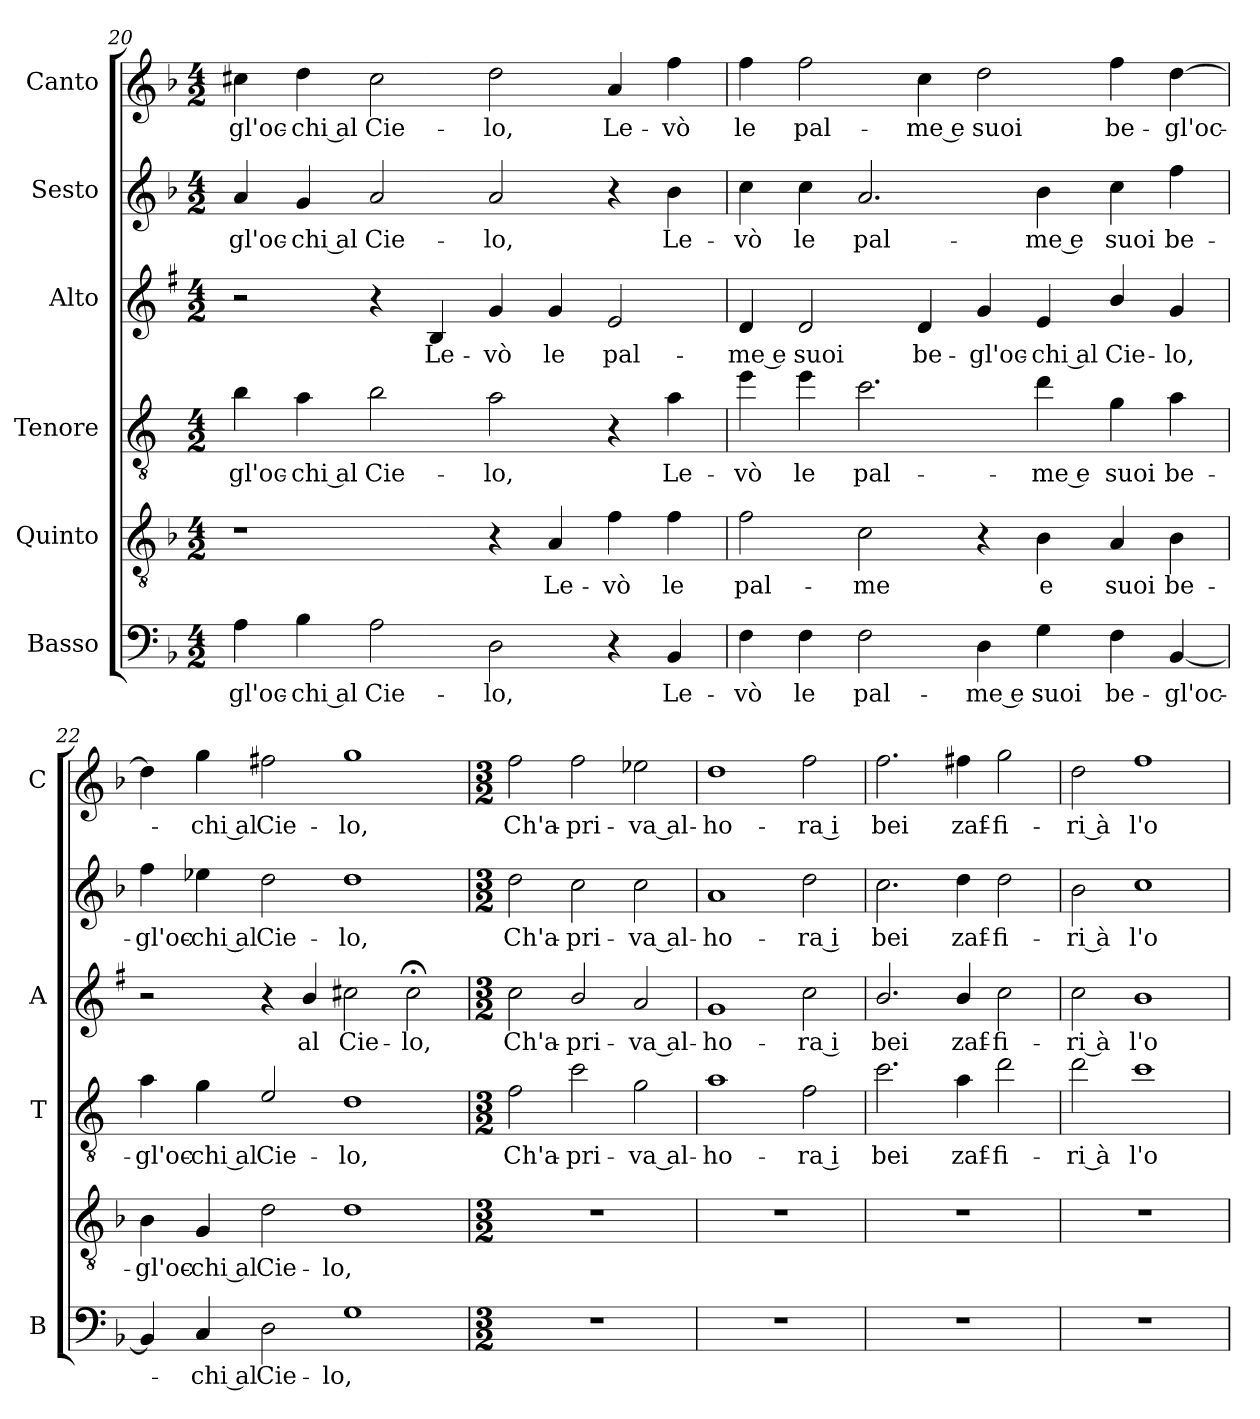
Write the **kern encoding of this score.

**kern	**text	**kern	**text	**kern	**text	**kern	**text	**kern	**text	**kern	**text
*part6	*part6	*part5	*part5	*part4	*part4	*part3	*part3	*part2	*part2	*part1	*part1
*staff6	*staff6	*staff5	*staff5	*staff4	*staff4	*staff3	*staff3	*staff2	*staff2	*staff1	*staff1
*I"Basso	*	*I"Quinto	*	*I"Tenore	*	*I"Alto	*	*I"Sesto	*	*I"Canto	*
*I'B	*	*	*	*I'T	*	*I'A	*	*	*	*I'C	*
*clefF4	*	*clefGv2	*	*clefGv2	*	*clefG2	*	*clefG2	*	*clefG2	*
*	*	*	*	*ITrd4c7	*	*ITrd1c2	*	*	*	*	*
*k[b-]	*	*k[b-]	*	*k[b-]	*	*k[b-]	*	*k[b-]	*	*k[b-]	*
*F:	*	*F:	*	*F:	*	*F:	*	*F:	*	*F:	*
*M4/2	*	*M4/2	*	*M4/2	*	*M4/2	*	*M4/2	*	*M4/2	*
=20	=20	=20	=20	=20	=20	=20	=20	=20	=20	=20	=20
!	!LO:LY:b	!	!	!	!LO:LY:b	!	!	!	!LO:LY:b	!	!LO:LY:b
4A\	-gl'oc-	1r	.	4e\	-gl'oc-	2r	.	4a/	-gl'oc-	4cc#X\	-gl'oc-
!	!LO:LY:b	!	!	!	!LO:LY:b	!	!	!	!LO:LY:b	!	!LO:LY:b
4B-\	-chi al	.	.	4d\	-chi al	.	.	4g/	-chi al	4dd\	-chi al
!	!LO:LY:b	!	!	!	!LO:LY:b	!	!	!	!LO:LY:b	!	!LO:LY:b
2A\	Cie-	.	.	2e\	Cie-	4r	.	2a/	Cie-	2cc#\	Cie-
!	!	!	!	!	!	!	!LO:LY:b	!	!	!	!
.	.	.	.	.	.	4A/	Le-	.	.	.	.
!	!LO:LY:b	!	!	!	!LO:LY:b	!	!LO:LY:b	!	!LO:LY:b	!	!LO:LY:b
2D\	-lo,	4r	.	2d\	-lo,	4f/	-vò	2a/	-lo,	2dd\	-lo,
!	!	!	!LO:LY:b	!	!	!	!LO:LY:b	!	!	!	!
.	.	4A/	Le-	.	.	4f/	le	.	.	.	.
!	!	!	!LO:LY:b	!	!	!	!LO:LY:b	!	!	!	!LO:LY:b
4r	.	4f\	-vò	4r	.	2d/	pal-	4r	.	4a/	Le-
!	!LO:LY:b	!	!LO:LY:b	!	!LO:LY:b	!	!	!	!LO:LY:b	!	!LO:LY:b
4BB-/	Le-	4f\	le	4d\	Le-	.	.	4b-\	Le-	4ff\	-vò
!!LO:PB:g=z
=21	=21	=21	=21	=21	=21	=21	=21	=21	=21	=21	=21
!	!LO:LY:b	!	!LO:LY:b	!	!LO:LY:b	!	!LO:LY:b	!	!LO:LY:b	!	!LO:LY:b
4F\	-vò	2f\	pal-	4a\	-vò	4c/	-me e	4cc\	-vò	4ff\	le
!	!LO:LY:b	!	!	!	!LO:LY:b	!	!LO:LY:b	!	!LO:LY:b	!	!LO:LY:b
4F\	le	.	.	4a\	le	2c/	suoi	4cc\	le	2ff\	pal-
!	!LO:LY:b	!	!LO:LY:b	!	!LO:LY:b	!	!	!	!LO:LY:b	!	!
2F\	pal-	2c\	-me	2.f\	pal-	.	.	2.a/	pal-	.	.
!	!	!	!	!	!	!	!LO:LY:b	!	!	!	!LO:LY:b
.	.	.	.	.	.	4c/	be-	.	.	4cc\	-me e
!	!LO:LY:b	!	!	!	!	!	!LO:LY:b	!	!	!	!LO:LY:b
4D\	-me e	4r	.	.	.	4f/	-gl'oc-	.	.	2dd\	suoi
!	!LO:LY:b	!	!LO:LY:b	!	!LO:LY:b	!	!LO:LY:b	!	!LO:LY:b	!	!
4G\	suoi	4B-\	e	4g\	-me e	4d/	-chi al	4b-\	-me e	.	.
!	!LO:LY:b	!	!LO:LY:b	!	!LO:LY:b	!	!LO:LY:b	!	!LO:LY:b	!	!LO:LY:b
4F\	be-	4A/	suoi	4c\	suoi	4a/	Cie-	4cc\	suoi	4ff\	be-
!	!LO:LY:b	!	!LO:LY:b	!	!LO:LY:b	!	!LO:LY:b	!	!LO:LY:b	!	!LO:LY:b
[4BB-/	-gl'oc-	4B-\	be-	4d\	be-	4f/	-lo,	4ff\	be-	[4dd\	-gl'oc-
=22	=22	=22	=22	=22	=22	=22	=22	=22	=22	=22	=22
!	!	!	!LO:LY:b	!	!LO:LY:b	!	!	!	!LO:LY:b	!	!
4BB-/]	.	4B-\	-gl'oc-	4d\	-gl'oc-	2r	.	4ff\	-gl'oc-	4dd\]	.
!	!LO:LY:b	!	!LO:LY:b	!	!LO:LY:b	!	!	!	!LO:LY:b	!	!LO:LY:b
4C/	-chi al	4G/	-chi al	4c\	-chi al	.	.	4ee-X\	-chi al	4gg\	-chi al
!	!LO:LY:b	!	!LO:LY:b	!	!LO:LY:b	!	!	!	!LO:LY:b	!	!LO:LY:b
2D\	Cie-	2d\	Cie-	2A/	Cie-	4r	.	2dd\	Cie-	2ff#X\	Cie-
!	!	!	!	!	!	!	!LO:LY:b	!	!	!	!
.	.	.	.	.	.	4a/	al	.	.	.	.
!	!LO:LY:b	!	!LO:LY:b	!	!LO:LY:b	!	!LO:LY:b	!	!LO:LY:b	!	!LO:LY:b
1G	-lo,	1d	-lo,	1G	-lo,	2bn\	Cie-	1dd	-lo,	1gg	-lo,
!	!	!	!	!	!	!	!LO:LY:b	!	!	!	!
.	.	.	.	.	.	2b;<\	-lo,	.	.	.	.
=23	=23	=23	=23	=23	=23	=23	=23	=23	=23	=23	=23
*M3/2	*	*M3/2	*	*M3/2	*	*M3/2	*	*M3/2	*	*M3/2	*
!	!	!	!	!	!LO:LY:b	!	!LO:LY:b	!	!LO:LY:b	!	!LO:LY:b
1.r	.	1.r	.	2B-\	Ch'a-	2b-\	Ch'a-	2dd\	Ch'a-	2ff\	Ch'a-
!	!	!	!	!	!LO:LY:b	!	!LO:LY:b	!	!LO:LY:b	!	!LO:LY:b
.	.	.	.	2f\	-pri-	2a/	-pri-	2cc\	-pri-	2ff\	-pri-
!	!	!	!	!	!LO:LY:b	!	!LO:LY:b	!	!LO:LY:b	!	!LO:LY:b
.	.	.	.	2c\	-va al-	2g/	-va al-	2cc\	-va al-	2ee-X\	-va al-
=24	=24	=24	=24	=24	=24	=24	=24	=24	=24	=24	=24
!	!	!	!	!	!LO:LY:b	!	!LO:LY:b	!	!LO:LY:b	!	!LO:LY:b
1.r	.	1.r	.	1d	-ho-	1f	-ho-	1a	-ho-	1dd	-ho-
!	!	!	!	!	!LO:LY:b	!	!LO:LY:b	!	!LO:LY:b	!	!LO:LY:b
.	.	.	.	2B-\	-ra i	2b-\	-ra i	2dd\	-ra i	2ff\	-ra i
=25	=25	=25	=25	=25	=25	=25	=25	=25	=25	=25	=25
!	!	!	!	!	!LO:LY:b	!	!LO:LY:b	!	!LO:LY:b	!	!LO:LY:b
1.r	.	1.r	.	2.f\	bei	2.a/	bei	2.cc\	bei	2.ff\	bei
!	!	!	!	!	!LO:LY:b	!	!LO:LY:b	!	!LO:LY:b	!	!LO:LY:b
.	.	.	.	4d\	zaf-	4a/	zaf-	4dd\	zaf-	4ff#X\	zaf-
!	!	!	!	!	!LO:LY:b	!	!LO:LY:b	!	!LO:LY:b	!	!LO:LY:b
.	.	.	.	2g\	-fi-	2b-\	-fi-	2dd\	-fi-	2gg\	-fi-
!!LO:LB:g=z
=26	=26	=26	=26	=26	=26	=26	=26	=26	=26	=26	=26
!	!	!	!	!	!LO:LY:b	!	!LO:LY:b	!	!LO:LY:b	!	!LO:LY:b
1.r	.	1.r	.	2g\	-ri à	2b-\	-ri à	2b-\	-ri à	2dd\	-ri à
!	!	!	!	!	!LO:LY:b	!	!LO:LY:b	!	!LO:LY:b	!	!LO:LY:b
.	.	.	.	1f	l'o-	1a	l'o-	1cc	l'o-	1ff	l'o-
=	=	=	=	=	=	=	=	=	=	=	=
*-	*-	*-	*-	*-	*-	*-	*-	*-	*-	*-	*-
